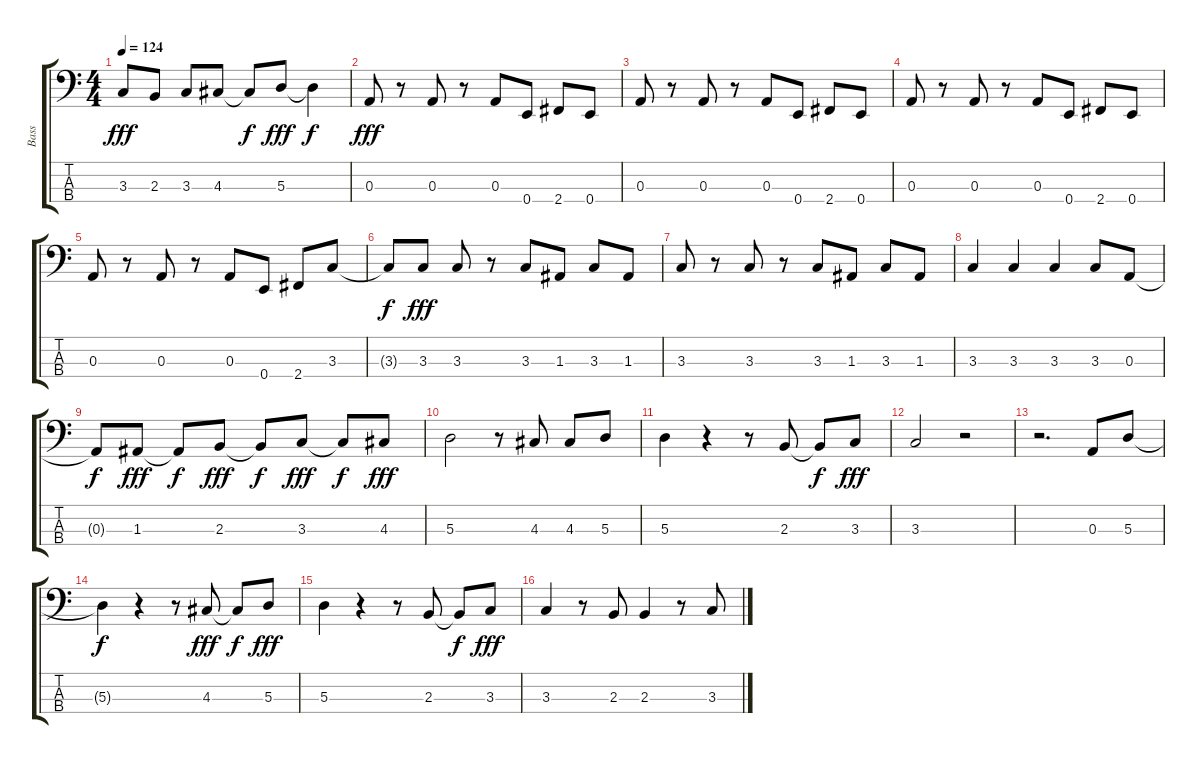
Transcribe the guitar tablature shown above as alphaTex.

\track ("Bass" "Bass") {instrument electricbassfinger}
\staff {score tabs}
\tuning (G2 D2 A1 E1) {hide}
\ts (4 4)
\tempo 124
\clef f4
\ks c
3.3.8{dy fff} 2.3.8 3.3.8 4.3.8 4.3{t}.8{dy f} 5.3.8{dy fff} 5.3{t}.4{dy f} |
0.3.8{dy fff} r.8 0.3.8 r.8 0.3.8 0.4.8 2.4.8 0.4.8 |
0.3.8 r.8 0.3.8 r.8 0.3.8 0.4.8 2.4.8 0.4.8 |
0.3.8 r.8 0.3.8 r.8 0.3.8 0.4.8 2.4.8 0.4.8 |
0.3.8 r.8 0.3.8 r.8 0.3.8 0.4.8 2.4.8 3.3.8 |
3.3{t}.8{dy f} 3.3.8{dy fff} 3.3.8 r.8 3.3.8 1.3.8 3.3.8 1.3.8 |
3.3.8 r.8 3.3.8 r.8 3.3.8 1.3.8 3.3.8 1.3.8 |
3.3.4 3.3.4 3.3.4 3.3.8 0.3.8 |
0.3{t}.8{dy f} 1.3.8{dy fff} 1.3{t}.8{dy f} 2.3.8{dy fff} 2.3{t}.8{dy f} 3.3.8{dy fff} 3.3{t}.8{dy f} 4.3.8{dy fff} |
5.3.2 r.8 4.3.8 4.3.8 5.3.8 |
5.3.4 r.4 r.8 2.3.8 2.3{t}.8{dy f} 3.3.8{dy fff} |
3.3.2 r.2 |
r.2{d} 0.3.8 5.3.8 |
5.3{t}.4{dy f} r.4 r.8 4.3.8{dy fff} 4.3{t}.8{dy f} 5.3.8{dy fff} |
5.3.4 r.4 r.8 2.3.8 2.3{t}.8{dy f} 3.3.8{dy fff} |
3.3.4 r.8 2.3.8 2.3.4 r.8 3.3.8
